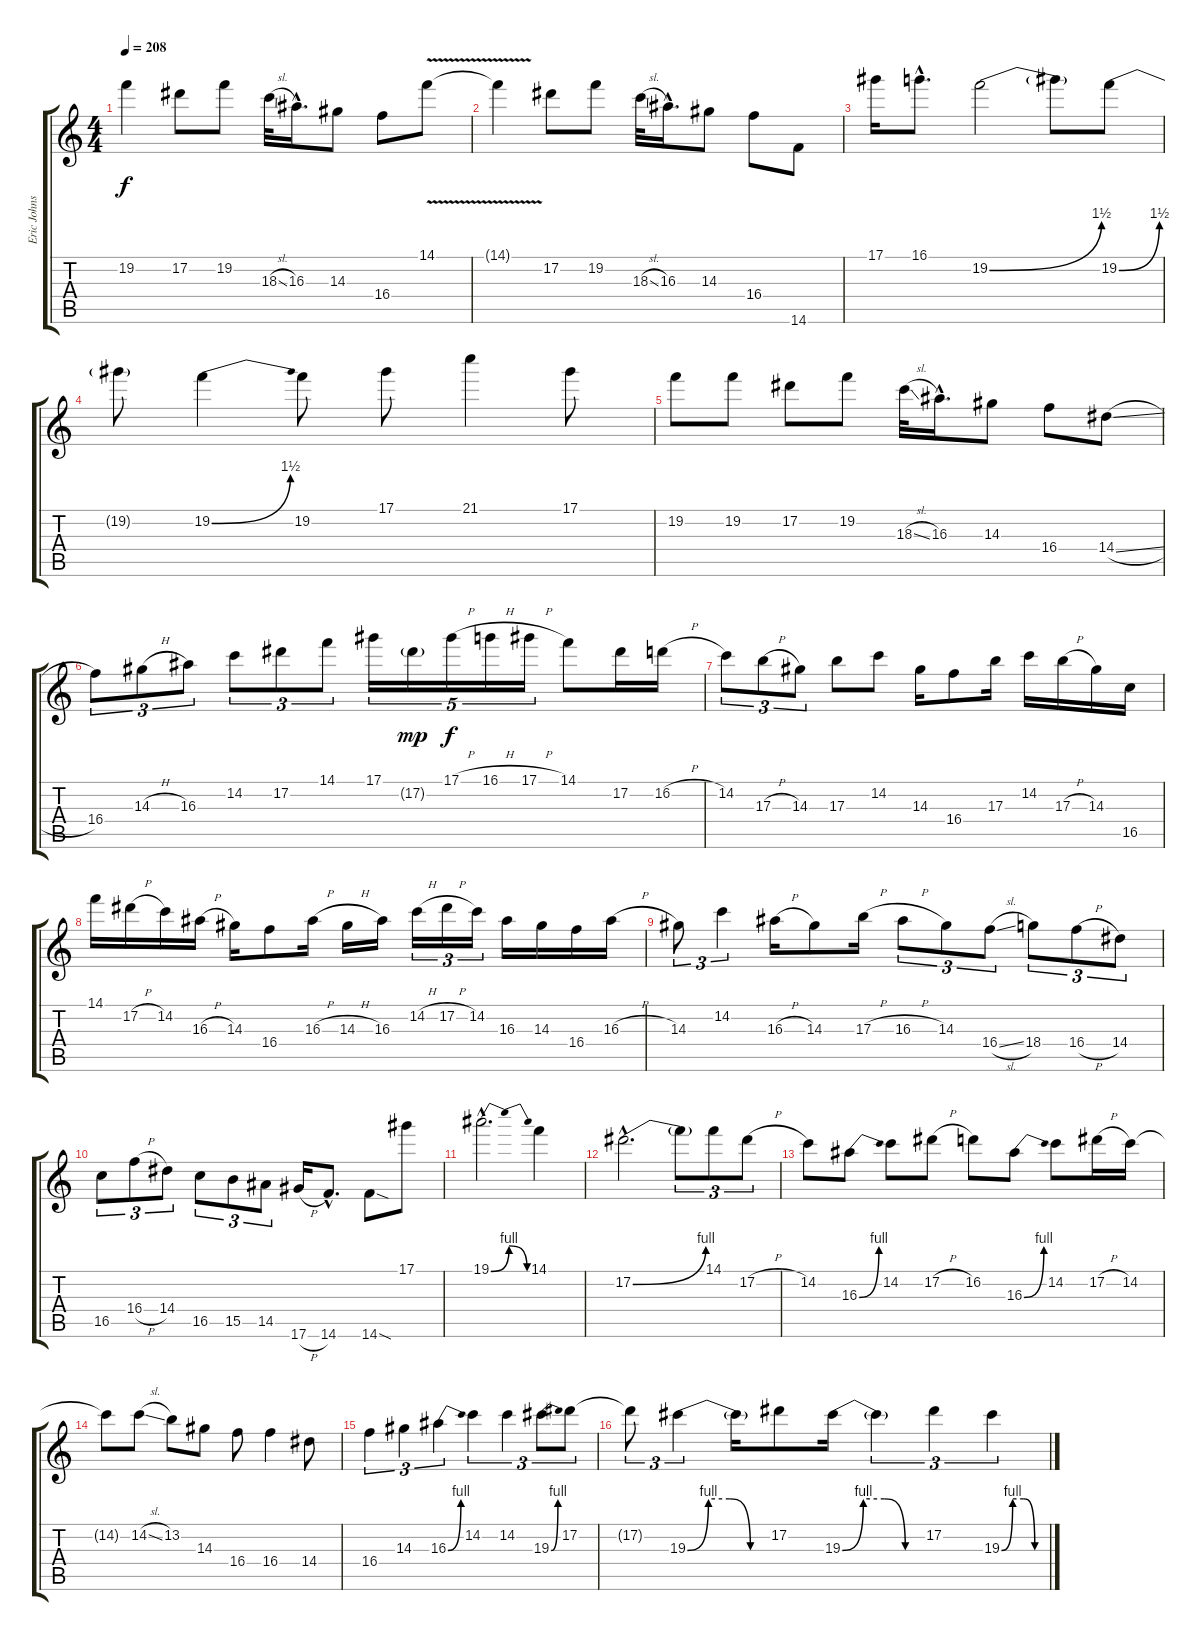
\track ("Eric Johnson" "Eric Johns") {instrument electricguitarjazz}
\staff {score tabs}
\tuning (Eb4 Bb3 Gb3 Db3 Ab2 Eb2) {hide}
\ts (4 4)
\tempo 208
\clef g2
\ks c
19.2{t}.4{dy f} 17.2.8 19.2.8 18.3{sl}.32 16.3{hac}.16{d} 14.3.8 16.4.8 14.1{v}.8 |
14.1{t}.4 17.2.8 19.2.8 18.3{sl}.32 16.3{hac}.16{d} 14.3.8 16.4.8 14.6.8 |
17.1.16 16.1{hac}.8{d} 19.2{be (bend 0 0 60 6)}.2 19.2{t}.8 19.2{be (bend 0 0 60 6)}.8 |
19.2{t}.8 19.2{be (bend 0 0 60 6)}.4 19.2.8 17.1.8 21.1.4 17.1.8 |
19.2.8 19.2.8 17.2.8 19.2.8 18.3{sl}.32 16.3{hac}.16{d} 14.3.8 16.4.8 14.4{sl}.8 |
16.4.8{tu (3 2)} 14.3{h}.8{tu (3 2)} 16.3.8{tu (3 2)} 14.2.8{tu (3 2)} 17.2.8{tu (3 2)} 14.1.8{tu (3 2)} 17.1.16{tu (5 4)} 17.2{g}.16{tu (5 4) dy mp} 17.1{h}.16{tu (5 4) dy f} 16.1{h}.16{tu (5 4)} 17.1{h}.16{tu (5 4)} 14.1.8 17.2.16 16.2{h}.16 |
14.2.8{tu (3 2)} 17.3{h}.8{tu (3 2)} 14.3.8{tu (3 2)} 17.3.8 14.2.8 14.3.16 16.4.8 17.3.16 14.2.16 17.3{h}.16 14.3.16 16.5.16 |
14.1.16 17.2{h}.16 14.2.16 16.3{h}.16 14.3.16 16.4.8 16.3{h}.16 14.3{h}.16 16.3.16 14.2{h}.16{tu (3 2)} 17.2{h}.16{tu (3 2)} 14.2.16{tu (3 2)} 16.3.16 14.3.16 16.4.16 16.3{h}.16 |
14.3.8{tu (3 2)} 14.2.4{tu (3 2)} 16.3{h}.16 14.3.8 17.3{h}.16 16.3{h}.8{tu (3 2)} 14.3.8{tu (3 2)} 16.4{sl}.8{tu (3 2)} 18.4.8{tu (3 2)} 16.4{h}.8{tu (3 2)} 14.4.8{tu (3 2)} |
16.5.8{tu (3 2)} 16.4{h}.8{tu (3 2)} 14.4.8{tu (3 2)} 16.5.8{tu (3 2)} 15.5.8{tu (3 2)} 14.5.8{tu (3 2)} 17.6{h}.16 14.6{hac}.8{d} 14.6{sod}.8 17.1.8 |
19.1{be (bendrelease 0 0 15 4 30 4 60 0) hac}.2{d} 14.1.4 |
17.2{be (bend 0 0 60 4) hac}.2{d} 17.2{t}.8{tu (3 2)} 14.1.8{tu (3 2)} 17.2{h}.8{tu (3 2)} |
14.2.8 16.3{be (bend 0 0 60 4)}.8 14.2.8 17.2{h}.8 16.2.8 16.3{be (bend 0 0 60 4)}.8 14.2.8 17.2{h}.16 14.2.16 |
14.2{t}.8 14.2{sl}.8 13.2.8 14.3.8 16.4.8 16.4.4 14.4.8 |
16.4.4{tu (3 2)} 14.3.4{tu (3 2)} 16.3{be (bend 0 0 60 4)}.4{tu (3 2)} 14.2.4{tu (3 2)} 14.2.4{tu (3 2)} 19.3{be (bend 0 0 60 4)}.8{tu (3 2)} 17.2.8{tu (3 2)} |
17.2{t}.8{tu (3 2)} 19.3{be (custom 0 0 15 4 30 4 45 0 60 0)}.4{tu (3 2)} 19.3{t}.16 17.2.8 19.3{be (custom 0 0 15 4 30 4 45 0 60 0)}.16 19.3{t}.4{tu (3 2)} 17.2.4{tu (3 2)} 19.3{be (custom 0 0 15 4 30 4 45 0 60 0)}.4{tu (3 2)}
